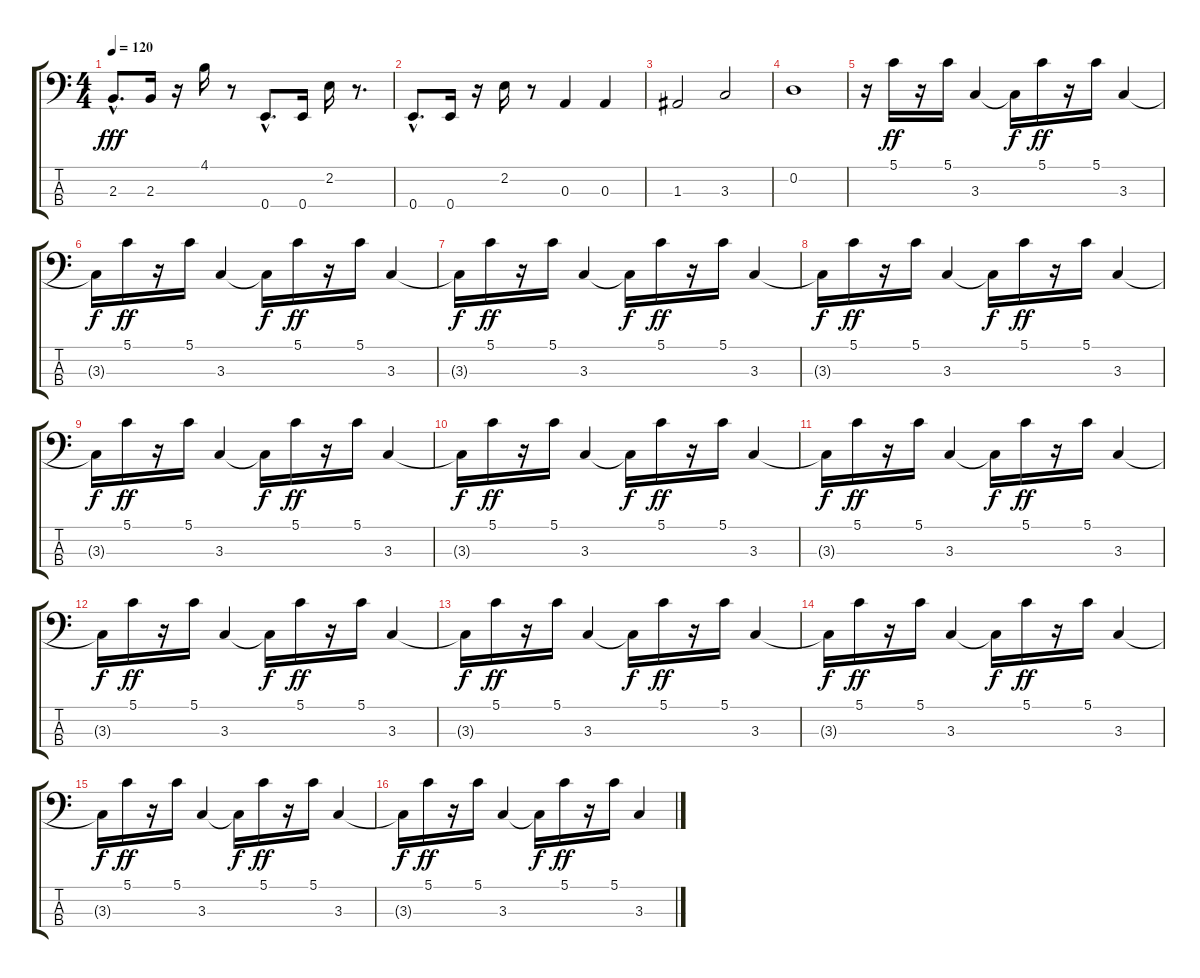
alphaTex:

\track "" {instrument slapbass1}
\staff {score tabs}
\tuning (G2 D2 A1 E1) {hide}
\ts (4 4)
\tempo 120
\clef f4
\ks c
2.3{hac}.8{d dy fff} 2.3.16 r.16 4.1.16 r.8 0.4{hac}.8{d} 0.4.16 2.2.16 r.8{d} |
0.4{hac}.8{d} 0.4.16 r.16 2.2.16 r.8 0.3.4 0.3.4 |
1.3.2 3.3.2 |
0.2.1 |
r.16 5.1.16{dy ff} r.16 5.1.16 3.3.4 3.3{t}.16{dy f} 5.1.16{dy ff} r.16 5.1.16 3.3.4 |
3.3{t}.16{dy f} 5.1.16{dy ff} r.16 5.1.16 3.3.4 3.3{t}.16{dy f} 5.1.16{dy ff} r.16 5.1.16 3.3.4 |
3.3{t}.16{dy f} 5.1.16{dy ff} r.16 5.1.16 3.3.4 3.3{t}.16{dy f} 5.1.16{dy ff} r.16 5.1.16 3.3.4 |
3.3{t}.16{dy f} 5.1.16{dy ff} r.16 5.1.16 3.3.4 3.3{t}.16{dy f} 5.1.16{dy ff} r.16 5.1.16 3.3.4 |
3.3{t}.16{dy f} 5.1.16{dy ff} r.16 5.1.16 3.3.4 3.3{t}.16{dy f} 5.1.16{dy ff} r.16 5.1.16 3.3.4 |
3.3{t}.16{dy f} 5.1.16{dy ff} r.16 5.1.16 3.3.4 3.3{t}.16{dy f} 5.1.16{dy ff} r.16 5.1.16 3.3.4 |
3.3{t}.16{dy f} 5.1.16{dy ff} r.16 5.1.16 3.3.4 3.3{t}.16{dy f} 5.1.16{dy ff} r.16 5.1.16 3.3.4 |
3.3{t}.16{dy f} 5.1.16{dy ff} r.16 5.1.16 3.3.4 3.3{t}.16{dy f} 5.1.16{dy ff} r.16 5.1.16 3.3.4 |
3.3{t}.16{dy f} 5.1.16{dy ff} r.16 5.1.16 3.3.4 3.3{t}.16{dy f} 5.1.16{dy ff} r.16 5.1.16 3.3.4 |
3.3{t}.16{dy f} 5.1.16{dy ff} r.16 5.1.16 3.3.4 3.3{t}.16{dy f} 5.1.16{dy ff} r.16 5.1.16 3.3.4 |
3.3{t}.16{dy f} 5.1.16{dy ff} r.16 5.1.16 3.3.4 3.3{t}.16{dy f} 5.1.16{dy ff} r.16 5.1.16 3.3.4 |
3.3{t}.16{dy f} 5.1.16{dy ff} r.16 5.1.16 3.3.4 3.3{t}.16{dy f} 5.1.16{dy ff} r.16 5.1.16 3.3.4
